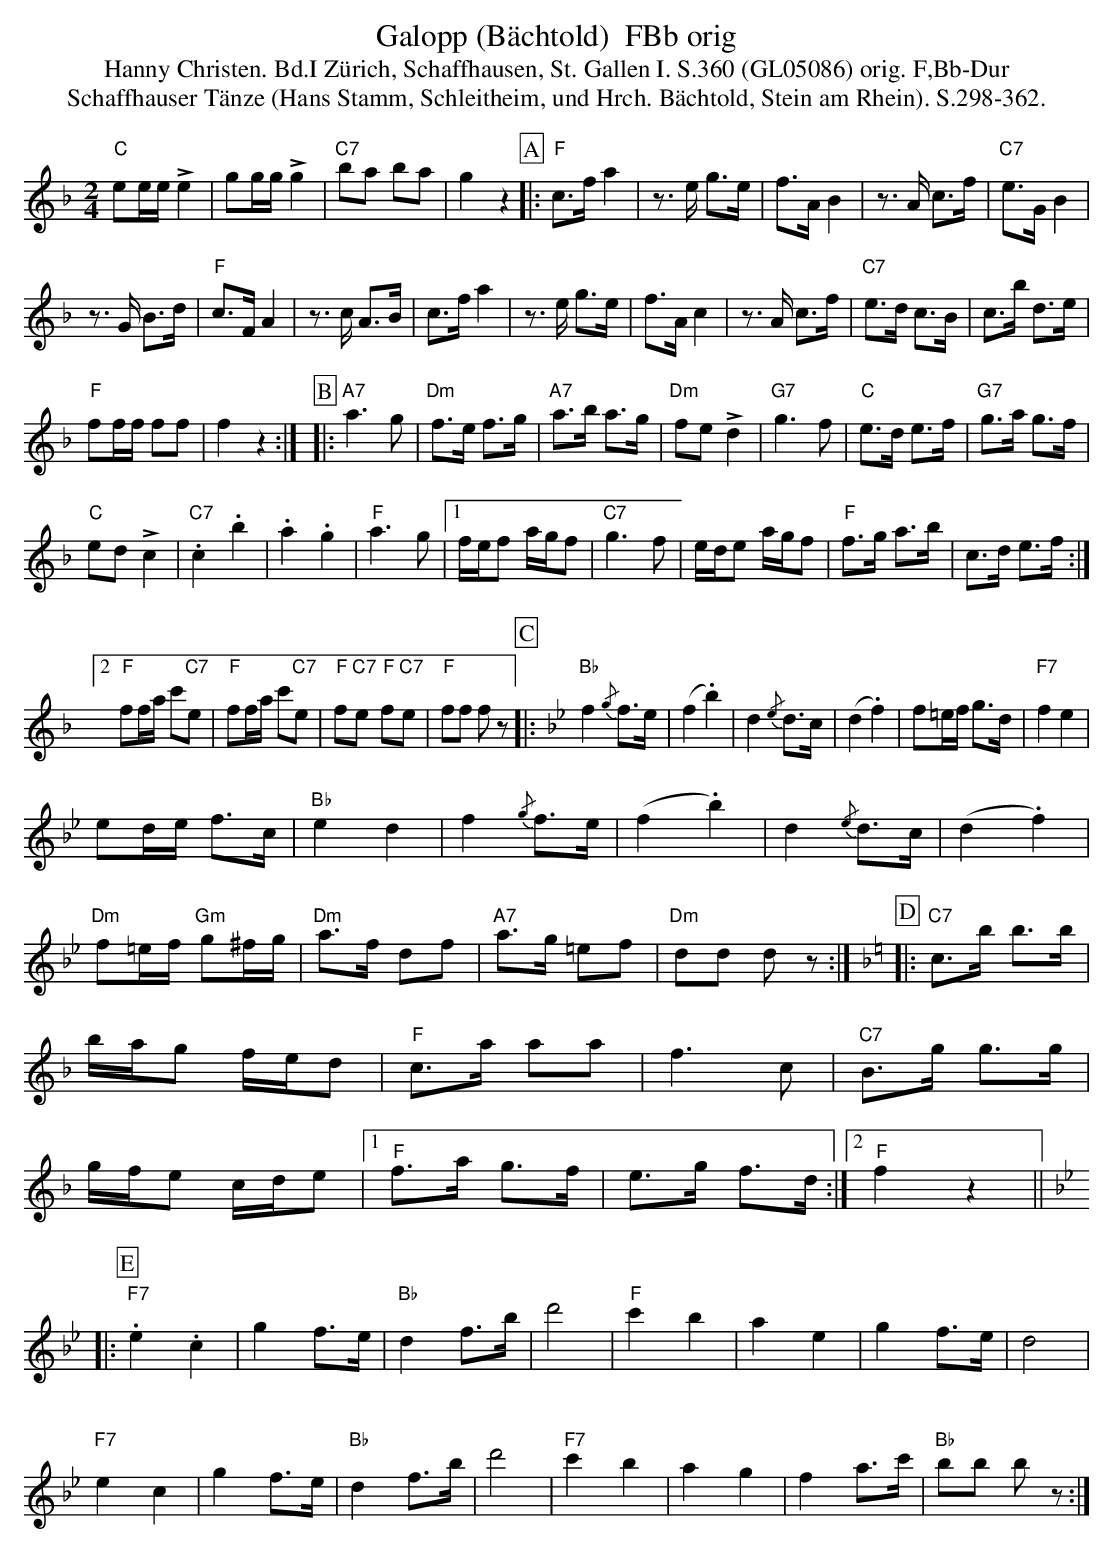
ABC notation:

X:1
T: Galopp (B\"achtold)  FBb orig
T:Hanny Christen. Bd.I Zürich, Schaffhausen, St. Gallen I. S.360 (GL05086) orig. F,Bb-Dur
T: Schaffhauser T\"anze (Hans Stamm, Schleitheim, und Hrch. B\"achtold, Stein am Rhein). S.298-362.
M:2/4
L:1/8
K:F %%MIDI gchordon
"C"ee/e/  !>!e2 | gg/g/ !>!g2 | "C7"ba ba | g2z2  [P:A] |: "F"c>fa2 | z>e g>e |  f>AB2 | z>A c>f | "C7"e>GB2 |
z>G B>d | "F"c>FA2 | z>c A>B | c>fa2 | z>e g>e | f>Ac2 | z>A c>f | "C7"e>d c>B | c>b d>e |
"F"ff/f/ ff | f2z2 :|[P:B] |: "A7"a3g | "Dm"f>e f>g | "A7"a>b a>g | "Dm"fe!>!d2 | "G7"g3f | "C"e>d e>f | "G7"g>a g>f |
"C"ed !>!c2 | "C7".c2.b2 | .a2.g2 | "F"a3g |1 f/e/f a/g/f | "C7"g3f | e/d/e a/g/f |"F"f>g a>b | c>d e>f :|2
"F"ff/a/ c'"C7"e | "F"ff/a/ c'"C7"e | "F"f"C7"e "F"f"C7"e | "F"ff fz [P:C] [K:Bb] |: "Bb"f2 {/g} f>e | (f2.b2) | d2 {/e}d>c | (d2.f2) | f=e/f/ g>d | "F7"f2e2 |
ed/e/ f>c | "Bb"e2d2 | f2 {/g}f>e | (f2.b2) | d2 {/e}d>c | (d2.f2) | "Dm"f=e/f/ "Gm"g^f/g/ | "Dm"a>f df | "A7"a>g =ef | "Dm"dd dz :| [K:F] [P:D]
|: "C7"c>b b>b | b/a/g f/e/d | "F"c>a aa | f3c | "C7"B>g g>g | g/f/e c/d/e |1 "F"f>a g>f | e>g f>d :|2 "F"f2z2 || [P:E] [K:Bb]
|: "F7".e2.c2 | g2f>e | "Bb"d2f>b | d'4 | "F"c'2b2 | a2e2 | g2f>e | d4 |
"F7"e2c2 | g2f>e | "Bb"d2f>b | d'4 | "F7"c'2b2 | a2g2 | f2a>c' | "Bb"bb bz :|
